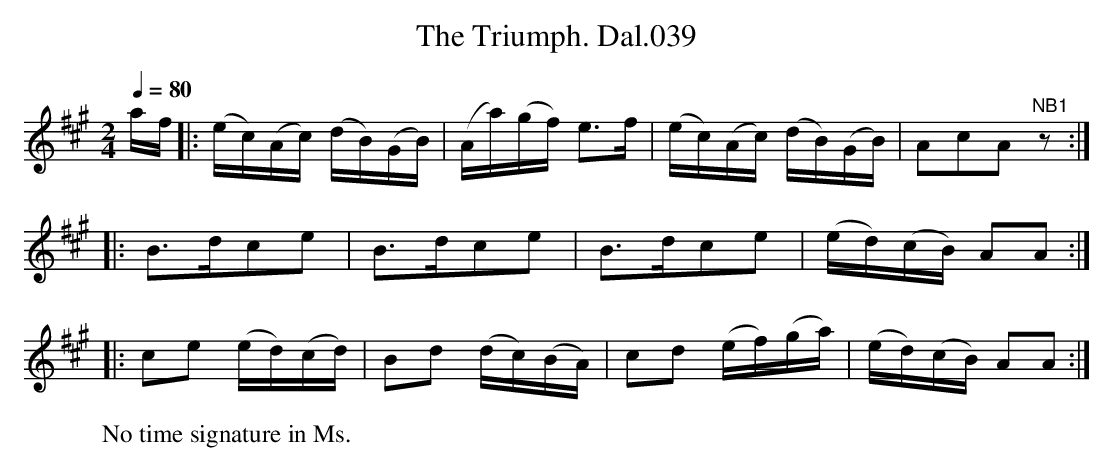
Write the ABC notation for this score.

X:1
T:Triumph. Dal.039, The
M:2/4
L:1/16
Q:1/4=80
W: No time signature in Ms.
K:A
af|:(ec)(Ac) (dB)(GB)|(Aa)(gf) e3f|(ec)(Ac) (dB)(GB)|A2c2A2"^NB1"z2:|
|:B3dc2e2|B3dc2e2|B3dc2e2|(ed)(cB) A2A2:|
|:c2e2 (ed)(cd)|B2d2 (dc)(BA)|c2d2 (ef)(ga)|(ed)(cB) A2A2:|
